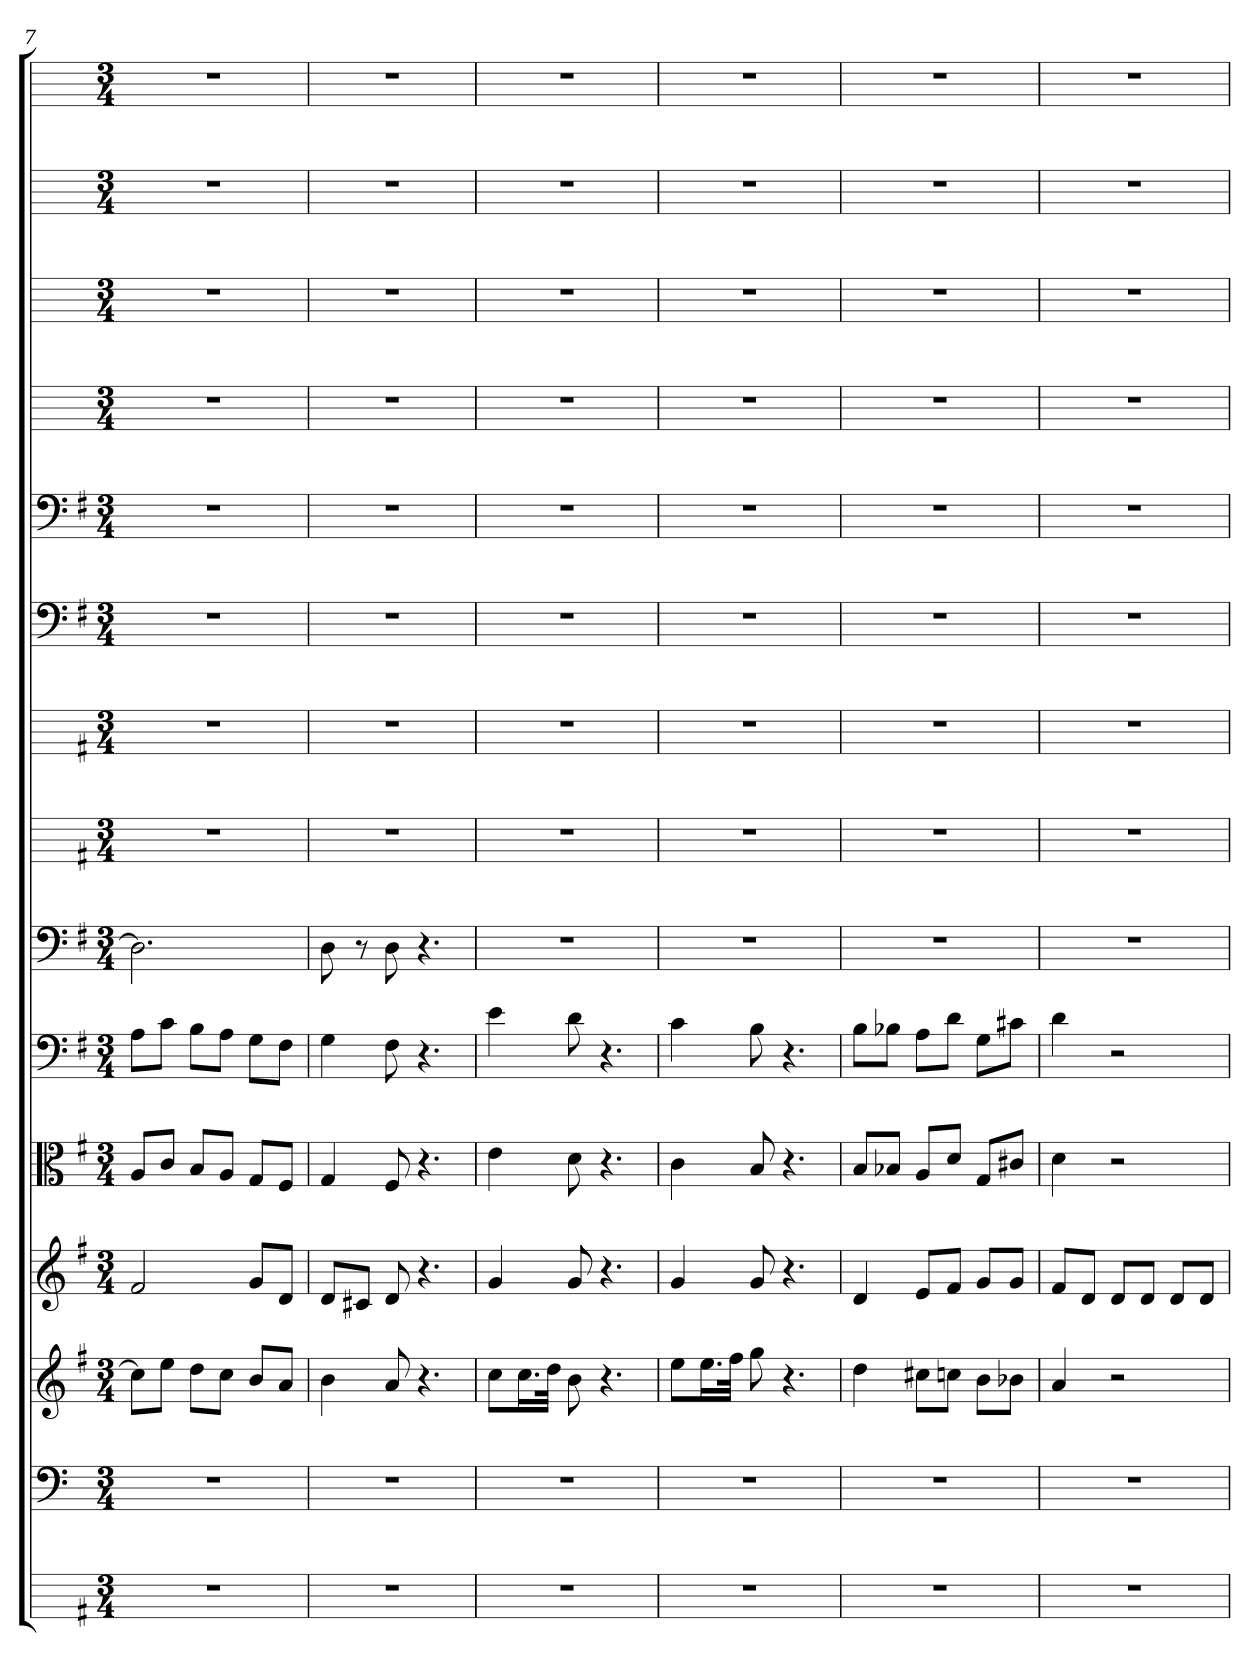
**kern	**kern	**kern	**kern	**kern	**kern	**kern	**kern	**kern	**kern	**kern	**kern	**kern	**kern	**kern
*part15	*part14	*part13	*part12	*part11	*part10	*part9	*part8	*part7	*part6	*part5	*part4	*part3	*part2	*part1
*staff15	*staff14	*staff13	*staff12	*staff11	*staff10	*staff9	*staff8	*staff7	*staff6	*staff5	*staff4	*staff3	*staff2	*staff1
*	*clefF4	*	*	*clefC3	*clefF4	*clefF4	*	*	*clefF4	*clefF4	*	*	*	*
*k[f#]	*k[]	*k[f#]	*k[f#]	*k[f#]	*k[f#]	*k[f#]	*k[f#]	*k[f#]	*k[f#]	*k[f#]	*k[]	*k[]	*k[]	*k[]
*M3/4	*M3/4	*M3/4	*M3/4	*M3/4	*M3/4	*M3/4	*M3/4	*M3/4	*M3/4	*M3/4	*M3/4	*M3/4	*M3/4	*M3/4
=7	=7	=7	=7	=7	=7	=7	=7	=7	=7	=7	=7	=7	=7	=7
2.r	2.r	8ccL]	2f#	8A/L	8A\L	2.D]	2.r	2.r	2.r	2.r	2.r	2.r	2.r	2.r
.	.	8eeJ	.	8c/J	8c\J	.	.	.	.	.	.	.	.	.
.	.	8ddL	.	8B/L	8B\L	.	.	.	.	.	.	.	.	.
.	.	8ccJ	.	8A/J	8A\J	.	.	.	.	.	.	.	.	.
.	.	8bL	8gL	8G/L	8G\L	.	.	.	.	.	.	.	.	.
.	.	8aJ	8dJ	8F#/J	8F#\J	.	.	.	.	.	.	.	.	.
=8	=8	=8	=8	=8	=8	=8	=8	=8	=8	=8	=8	=8	=8	=8
2.r	2.r	4b	8dL	4G	4G	8D	2.r	2.r	2.r	2.r	2.r	2.r	2.r	2.r
.	.	.	8c#XJ	.	.	8r	.	.	.	.	.	.	.	.
.	.	8a	8d	8F#	8F#	8D	.	.	.	.	.	.	.	.
.	.	4.r	4.r	4.r	4.r	4.r	.	.	.	.	.	.	.	.
=9	=9	=9	=9	=9	=9	=9	=9	=9	=9	=9	=9	=9	=9	=9
2.r	2.r	8ccL	4g	4e	4e	2.r	2.r	2.r	2.r	2.r	2.r	2.r	2.r	2.r
.	.	16.ccL	.	.	.	.	.	.	.	.	.	.	.	.
.	.	32ddJJk	.	.	.	.	.	.	.	.	.	.	.	.
.	.	8b	8g	8d	8d	.	.	.	.	.	.	.	.	.
.	.	4.r	4.r	4.r	4.r	.	.	.	.	.	.	.	.	.
=10	=10	=10	=10	=10	=10	=10	=10	=10	=10	=10	=10	=10	=10	=10
2.r	2.r	8eeL	4g	4c	4c	2.r	2.r	2.r	2.r	2.r	2.r	2.r	2.r	2.r
.	.	16.eeL	.	.	.	.	.	.	.	.	.	.	.	.
.	.	32ff#JJk	.	.	.	.	.	.	.	.	.	.	.	.
.	.	8gg	8g	8B	8B	.	.	.	.	.	.	.	.	.
.	.	4.r	4.r	4.r	4.r	.	.	.	.	.	.	.	.	.
=11	=11	=11	=11	=11	=11	=11	=11	=11	=11	=11	=11	=11	=11	=11
2.r	2.r	4dd	4d	8B/L	8B\L	2.r	2.r	2.r	2.r	2.r	2.r	2.r	2.r	2.r
.	.	.	.	8B-X/J	8B-X\J	.	.	.	.	.	.	.	.	.
.	.	8cc#XL	8eL	8A/L	8A\L	.	.	.	.	.	.	.	.	.
.	.	8ccnJ	8f#J	8d/J	8d\J	.	.	.	.	.	.	.	.	.
.	.	8bL	8gL	8G/L	8G\L	.	.	.	.	.	.	.	.	.
.	.	8b-XJ	8gJ	8c#X/J	8c#X\J	.	.	.	.	.	.	.	.	.
=12	=12	=12	=12	=12	=12	=12	=12	=12	=12	=12	=12	=12	=12	=12
2.r	2.r	4a	8f#L	4d	4d	2.r	2.r	2.r	2.r	2.r	2.r	2.r	2.r	2.r
.	.	.	8dJ	.	.	.	.	.	.	.	.	.	.	.
.	.	2r	8dL	2r	2r	.	.	.	.	.	.	.	.	.
.	.	.	8dJ	.	.	.	.	.	.	.	.	.	.	.
.	.	.	8dL	.	.	.	.	.	.	.	.	.	.	.
.	.	.	8dJ	.	.	.	.	.	.	.	.	.	.	.
=	=	=	=	=	=	=	=	=	=	=	=	=	=	=
*-	*-	*-	*-	*-	*-	*-	*-	*-	*-	*-	*-	*-	*-	*-
